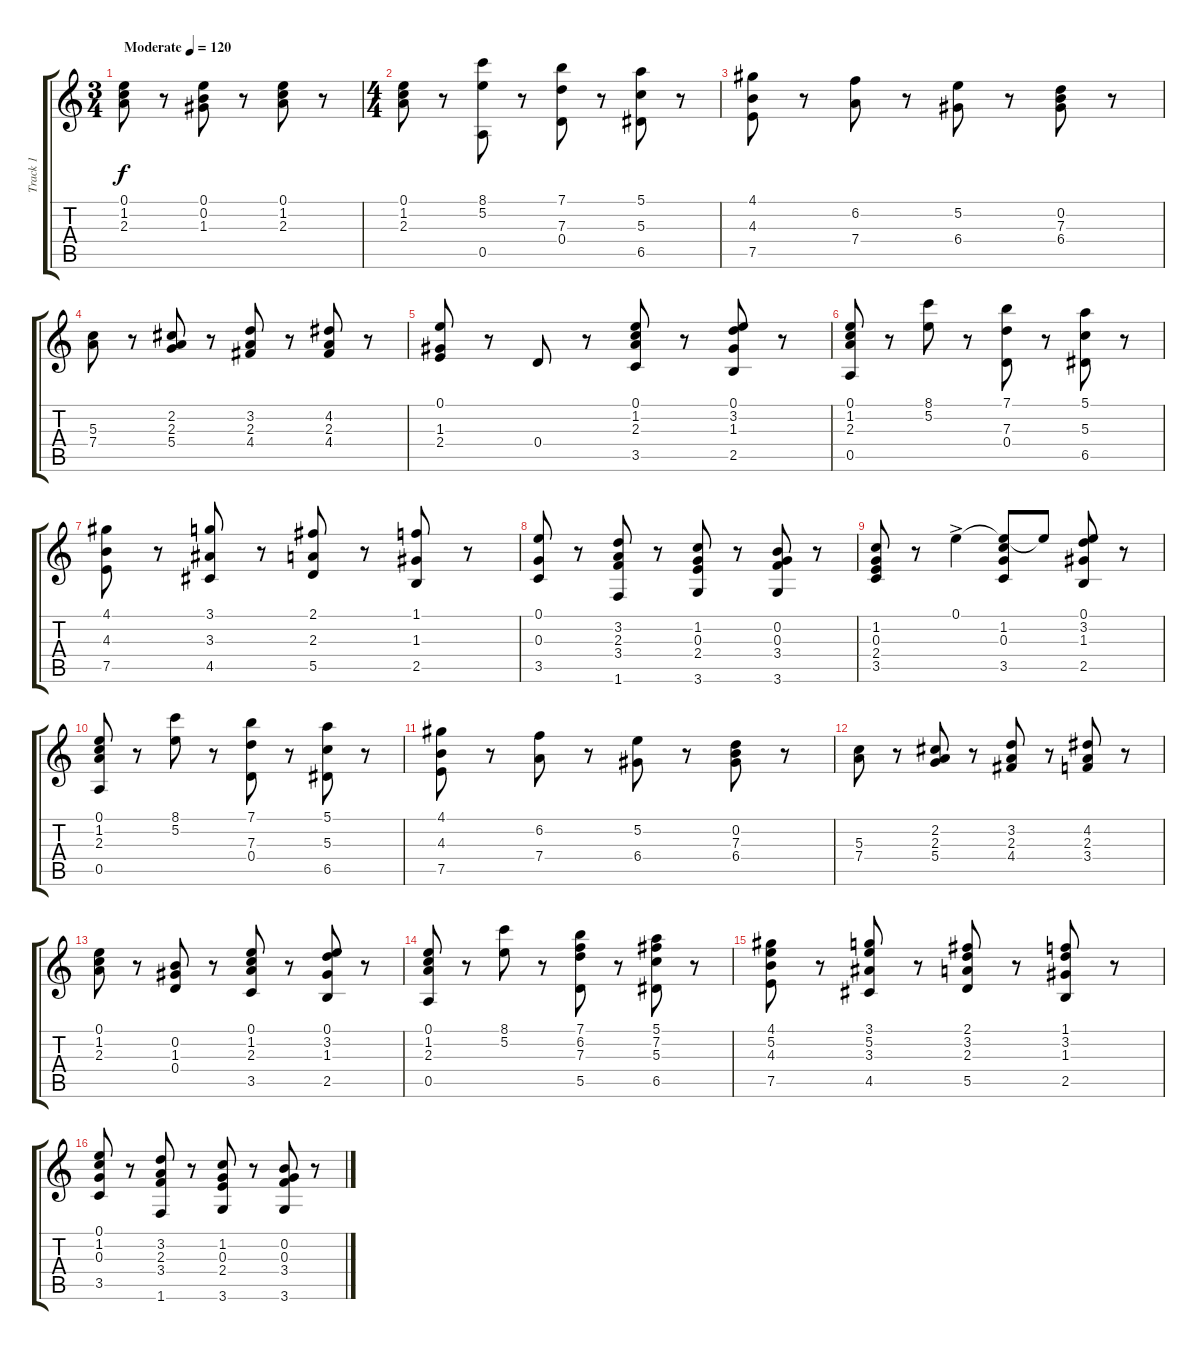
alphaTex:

\track ("Track 1" "Track 1") {instrument acousticguitarnylon}
\staff {score tabs}
\tuning (E4 B3 G3 D3 A2 E2) {hide}
\ts (3 4)
\tempo (120 "Moderate")
\clef g2
\ks c
(0.1 1.2 2.3).8{dy f instrument acousticguitarnylon} r.8 (0.1 0.2 1.3).8 r.8 (0.1 1.2 2.3).8 r.8 |
\ts (4 4)
(0.1 1.2 2.3).8 r.8 (8.1 5.2 0.5).8 r.8 (7.1 7.3 0.4).8 r.8 (5.1 5.3 6.5).8 r.8 |
(4.1 4.3 7.5).8 r.8 (6.2 7.4).8 r.8 (5.2 6.4).8 r.8 (0.2 7.3 6.4).8 r.8 |
(5.3 7.4).8 r.8 (2.2 2.3 5.4).8 r.8 (3.2 2.3 4.4).8 r.8 (4.2 2.3 4.4).8 r.8 |
(0.1 1.3 2.4).8 r.8 0.4.8 r.8 (0.1 1.2 2.3 3.5).8 r.8 (0.1 3.2 1.3 2.5).8 r.8 |
(0.1 1.2 2.3 0.5).8 r.8 (8.1 5.2).8 r.8 (7.1 7.3 0.4).8 r.8 (5.1 5.3 6.5).8 r.8 |
(4.1 4.3 7.5).8 r.8 (3.1 3.3 4.5).8 r.8 (2.1 2.3 5.5).8 r.8 (1.1 1.3 2.5).8 r.8 |
(0.1 0.3 3.5).8 r.8 (3.2 2.3 3.4 1.6).8 r.8 (1.2 0.3 2.4 3.6).8 r.8 (0.2 0.3 3.4 3.6).8 r.8 |
(1.2 0.3 2.4 3.5).8 r.8 0.1{ac}.4 (0.1{t} 1.2 0.3 3.5).8 0.1{t}.8 (0.1 3.2 1.3 2.5).8 r.8 |
(0.1 1.2 2.3 0.5).8 r.8 (8.1 5.2).8 r.8 (7.1 7.3 0.4).8 r.8 (5.1 5.3 6.5).8 r.8 |
(4.1 4.3 7.5).8 r.8 (6.2 7.4).8 r.8 (5.2 6.4).8 r.8 (0.2 7.3 6.4).8 r.8 |
(5.3 7.4).8 r.8 (2.2 2.3 5.4).8 r.8 (3.2 2.3 4.4).8 r.8 (4.2 2.3 3.4).8 r.8 |
(0.1 1.2 2.3).8 r.8 (0.2 1.3 0.4).8 r.8 (0.1 1.2 2.3 3.5).8 r.8 (0.1 3.2 1.3 2.5).8 r.8 |
(0.1 1.2 2.3 0.5).8 r.8 (8.1 5.2).8 r.8 (7.1 6.2 7.3 5.5).8 r.8 (5.1 7.2 5.3 6.5).8 r.8 |
(4.1 5.2 4.3 7.5).8 r.8 (3.1 5.2 3.3 4.5).8 r.8 (2.1 3.2 2.3 5.5).8 r.8 (1.1 3.2 1.3 2.5).8 r.8 |
(0.1 1.2 0.3 3.5).8 r.8 (3.2 2.3 3.4 1.6).8 r.8 (1.2 0.3 2.4 3.6).8 r.8 (0.2 0.3 3.4 3.6).8 r.8
